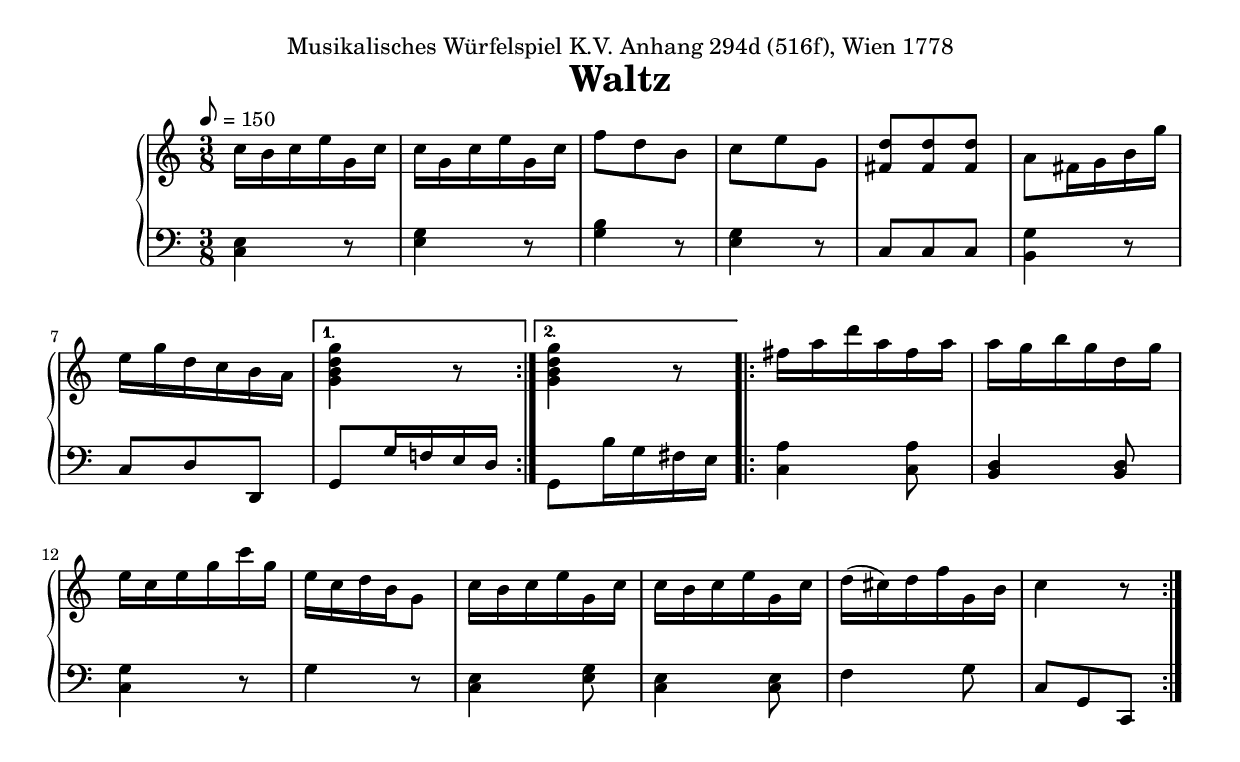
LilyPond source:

\version "2.14.2"
\pointAndClickOff

\header {
  dedication = "Musikalisches Würfelspiel K.V. Anhang 294d (516f), Wien 1778"
  title = "Waltz"
}

\paper {
  #(set-paper-size "a4")
  top-margin = 2\cm
}

%DICE: 5, 5, 5, 5, 5, 5, 5, 5, 5, 5, 5, 5, 5, 5, 5, 5
%TABLE DE MUSIQUE: 40, 17, 113, 85, 161, 2, 159, 100, 90, 176, 7, 34, 67, 160, 52, 170
DiceWaltz = {
  \new PianoStaff <<
    \new Staff = "RH acoustic grand" {
      \clef treble
      \time 3/8
      \key c \major
      {\tempo 8=150}
       \repeat volta 2 {
        c''16 b' c'' e'' g' c'' |
        c''16 g' c'' e'' g' c'' |
        f''8 d'' b' |
        c''8  e'' g' |
        <fis' d''>8 <fis' d''> <fis' d''> |
        a'8 fis'16 g' b' g'' |
        e''16 g'' d'' c'' b' a' |
      }
      \alternative {
        { <g' b' d'' g''>4 r8 } { <g' b' d'' g''>4 r8 }
      }

      \repeat volta 2 {
        fis''16 a'' d''' a'' fis'' a'' |
        a''16 g'' b'' g'' d'' g'' |
        e''16 c'' e'' g'' c''' g'' |
        e''16 c'' d'' b' g'8 |
        c''16 b' c'' e'' g' c'' |
        c''16 b' c'' e'' g' c'' |
        d''16( cis'') d'' f'' g' b' |
        c''4 r8 |
      }
    }

    \new Staff = "LH acoustic grand" {
      \clef treble
      \clef bass
      \time 3/8
      \key c \major
      \repeat volta 2 {
        <c e>4 r8 |
        <e g>4 r8 |
        <g b>4 r8 |
        <e g>4 r8 |
        c8 c c |
        <b, g>4 r8 |
        c8 d d, |
      }
      \alternative {
        { g,8 g16 f! e d } { g,8 b16 g fis e }
      }

      \repeat volta 2 {
        <c a>4 <c a>8 |
        <b, d>4 <b, d>8  |
        <c g>4 r8 |
        g4 r8 |
        <c e>4 <e g>8 |
        <c e>4 <c e>8 |
        f4 g8 |
        c8 g, c, |
      }
    }
  >>
}

\score {
  \DiceWaltz
  \layout {#(layout-set-staff-size 18)}
}

\include "articulate.ly"
\score {
  \unfoldRepeats \articulate <<
    \DiceWaltz
  >>
  \midi {}
}

